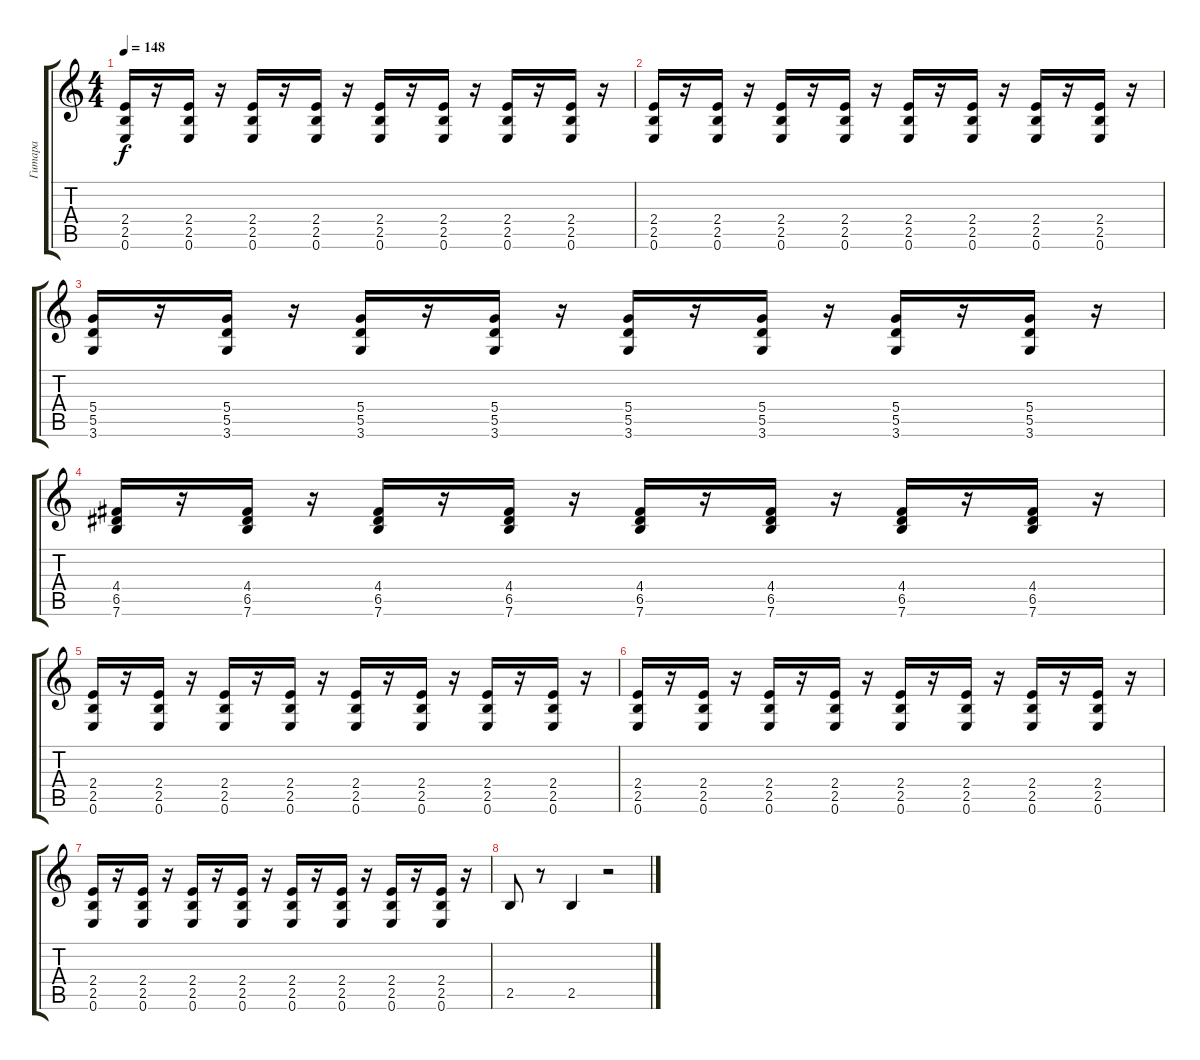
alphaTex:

\track ("Гитара" "Гитара") {instrument overdrivenguitar}
\staff {score tabs}
\tuning (E4 B3 G3 D3 A2 E2) {hide}
\ts (4 4)
\tempo 148
\clef g2
\ks c
(2.4 2.5 0.6).16{dy f} r.16 (2.4 2.5 0.6).16 r.16 (2.4 2.5 0.6).16 r.16 (2.4 2.5 0.6).16 r.16 (2.4 2.5 0.6).16 r.16 (2.4 2.5 0.6).16 r.16 (2.4 2.5 0.6).16 r.16 (2.4 2.5 0.6).16 r.16 |
(2.4 2.5 0.6).16 r.16 (2.4 2.5 0.6).16 r.16 (2.4 2.5 0.6).16 r.16 (2.4 2.5 0.6).16 r.16 (2.4 2.5 0.6).16 r.16 (2.4 2.5 0.6).16 r.16 (2.4 2.5 0.6).16 r.16 (2.4 2.5 0.6).16 r.16 |
(5.4 5.5 3.6).16 r.16 (5.4 5.5 3.6).16 r.16 (5.4 5.5 3.6).16 r.16 (5.4 5.5 3.6).16 r.16 (5.4 5.5 3.6).16 r.16 (5.4 5.5 3.6).16 r.16 (5.4 5.5 3.6).16 r.16 (5.4 5.5 3.6).16 r.16 |
(4.4 6.5 7.6).16 r.16 (4.4 6.5 7.6).16 r.16 (4.4 6.5 7.6).16 r.16 (4.4 6.5 7.6).16 r.16 (4.4 6.5 7.6).16 r.16 (4.4 6.5 7.6).16 r.16 (4.4 6.5 7.6).16 r.16 (4.4 6.5 7.6).16 r.16 |
(2.4 2.5 0.6).16 r.16 (2.4 2.5 0.6).16 r.16 (2.4 2.5 0.6).16 r.16 (2.4 2.5 0.6).16 r.16 (2.4 2.5 0.6).16 r.16 (2.4 2.5 0.6).16 r.16 (2.4 2.5 0.6).16 r.16 (2.4 2.5 0.6).16 r.16 |
(2.4 2.5 0.6).16 r.16 (2.4 2.5 0.6).16 r.16 (2.4 2.5 0.6).16 r.16 (2.4 2.5 0.6).16 r.16 (2.4 2.5 0.6).16 r.16 (2.4 2.5 0.6).16 r.16 (2.4 2.5 0.6).16 r.16 (2.4 2.5 0.6).16 r.16 |
(2.4 2.5 0.6).16 r.16 (2.4 2.5 0.6).16 r.16 (2.4 2.5 0.6).16 r.16 (2.4 2.5 0.6).16 r.16 (2.4 2.5 0.6).16 r.16 (2.4 2.5 0.6).16 r.16 (2.4 2.5 0.6).16 r.16 (2.4 2.5 0.6).16 r.16 |
2.5.8 r.8 2.5.4 r.2
